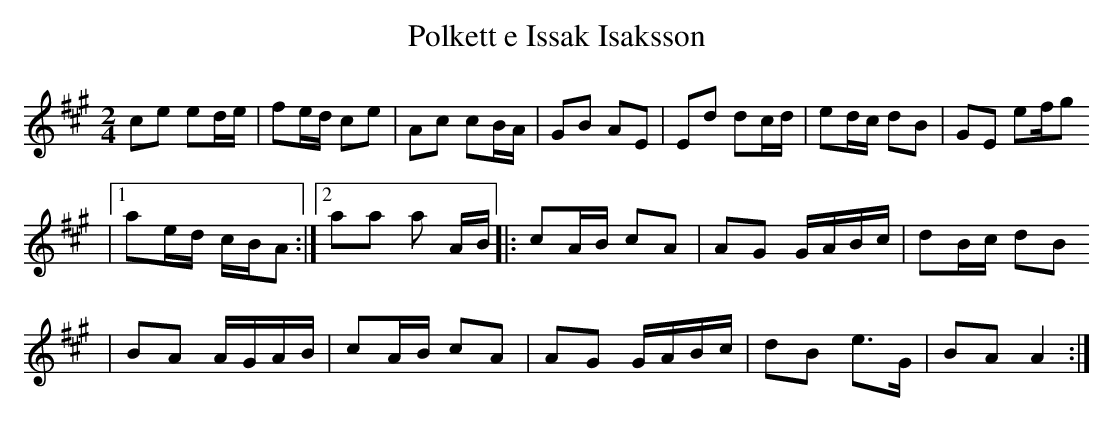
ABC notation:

X:1
T:Polkett e Issak Isaksson
L:1/8
M:2/4
K:A
ce ed/2e/2|fe/2d/2 ce|Ac cB/2A/2 |GB  AE|Ed dc/2d/2| ed/2c/2 dB|GE ef/2g
/2|1ae/2d/2 c/2B/2A:|2aa a A/2B/2|:cA/2B/2 cA|AG G/2A/2B/2c/2|dB/2c/2 dB
|BA A/2G/2A/2B/2 |cA/2B/2 cA|AG G/2A/2B/2c/2|dB e>G|BA A2:|
